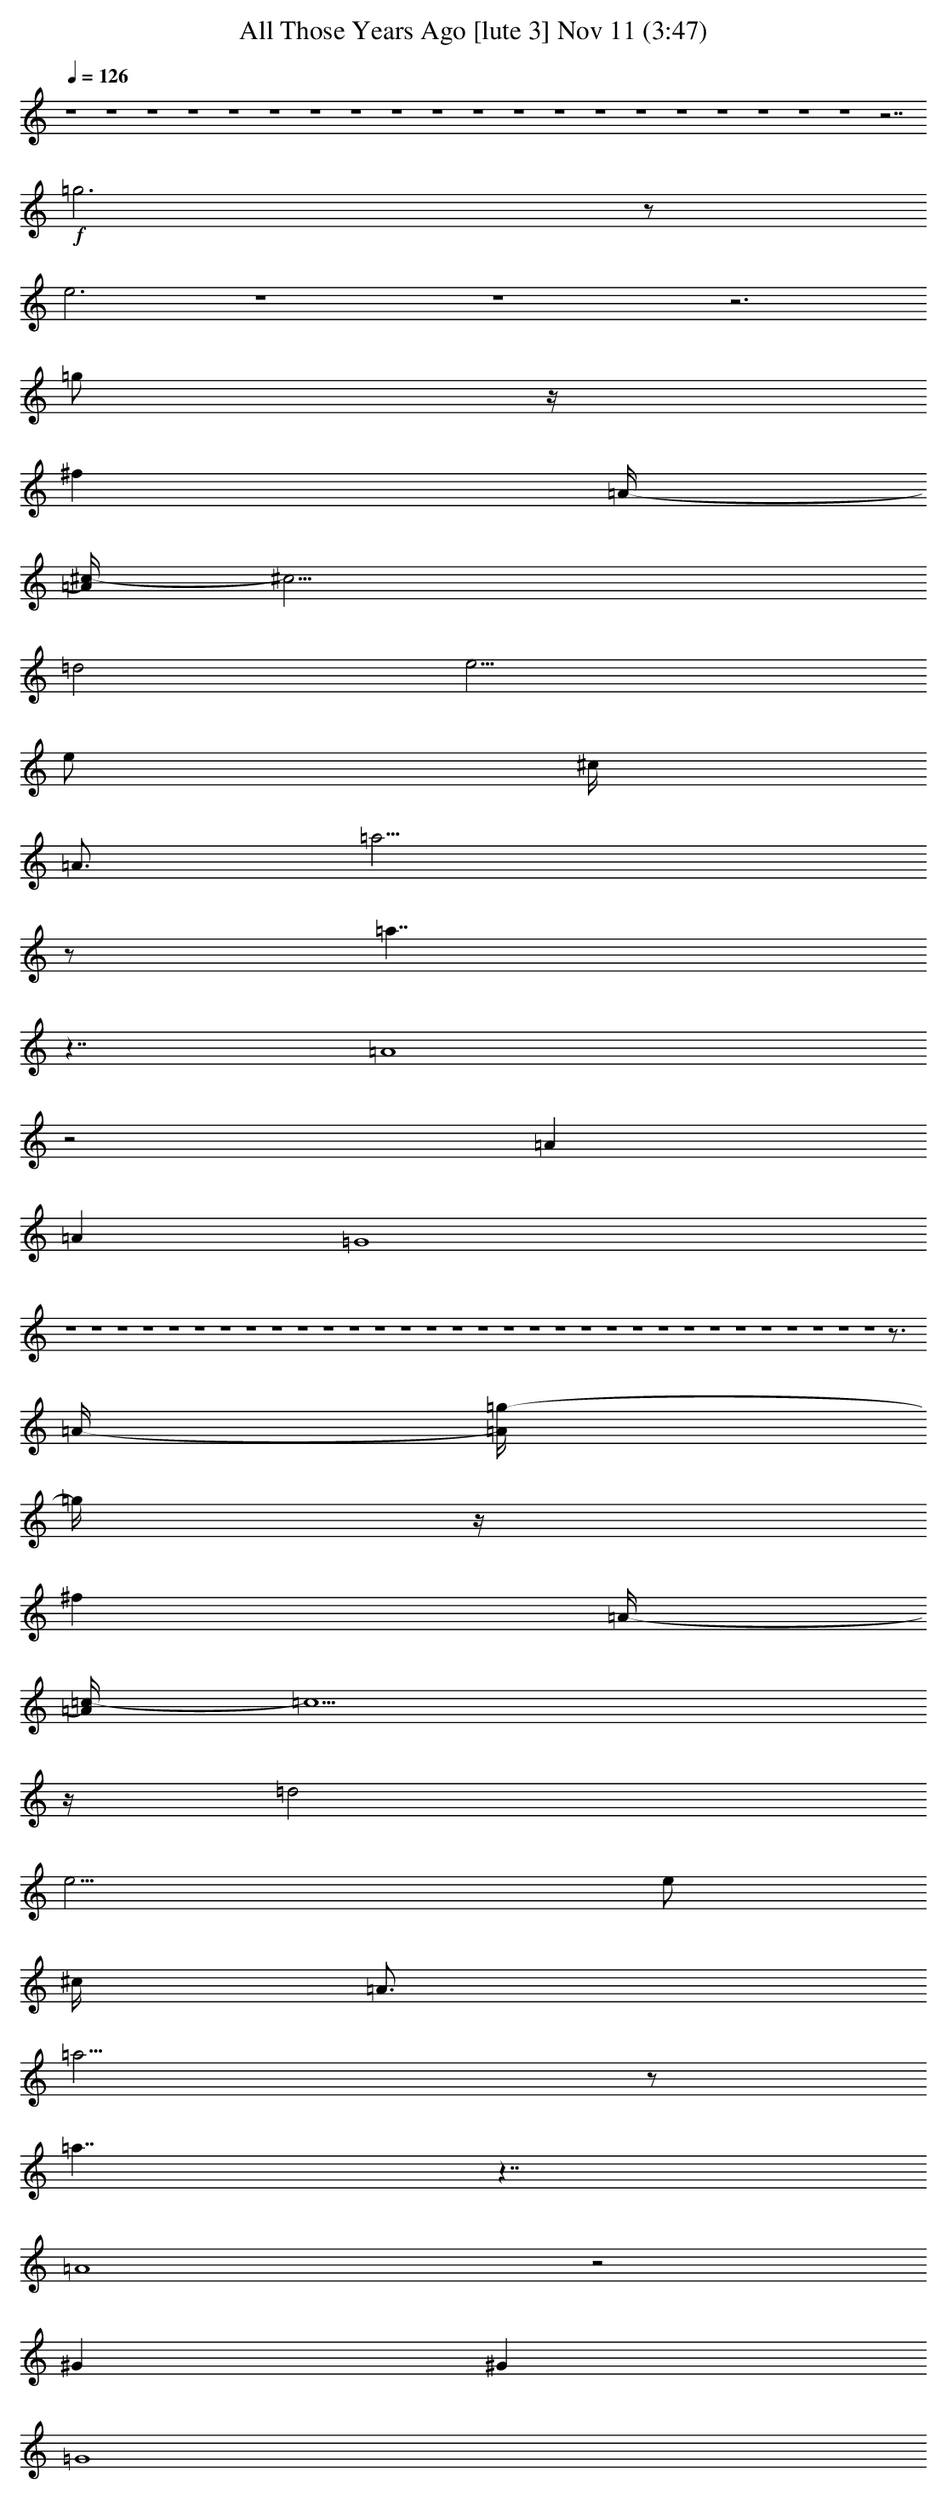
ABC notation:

X:1
T: All Those Years Ago [lute 3] Nov 11 (3:47)
L: 1/4
K: C
Q: 1/4=126
z4 z4 z4 z4 z4 z4 z4 z4 z4 z4 z4 z4 z4 z4 z4 z4 z4 z4 z4 z4 z7/2
+f+ =g3
z/2
e3
z4 z4 z3
=g/2
z/4
^f
=A/4-
[=A/4^c/4-]
^c11/4
=d2
e13/4
e/2
^c/4
=A3/4
=a13/4
z/2
=a7/4
z7/4
=A4
z2
=A
=A
=G4
z4 z4 z4 z4 z4 z4 z4 z4 z4 z4 z4 z4 z4 z4 z4 z4 z4 z4 z4 z4 z4 z4 z4 z4 z4 z4 z4 z4 z4 z4 z4 z4 z3/4
=A/4-
[=A/4=g/4-]
=g/4
z/4
^f
=A/4-
[=A/4=c/4-]
=c5/2
z/4
=d2
e13/4
e/2
^c/4
=A3/4
=a13/4
z/2
=a7/4
z7/4
=A4
z2
^G
^G
=G4
